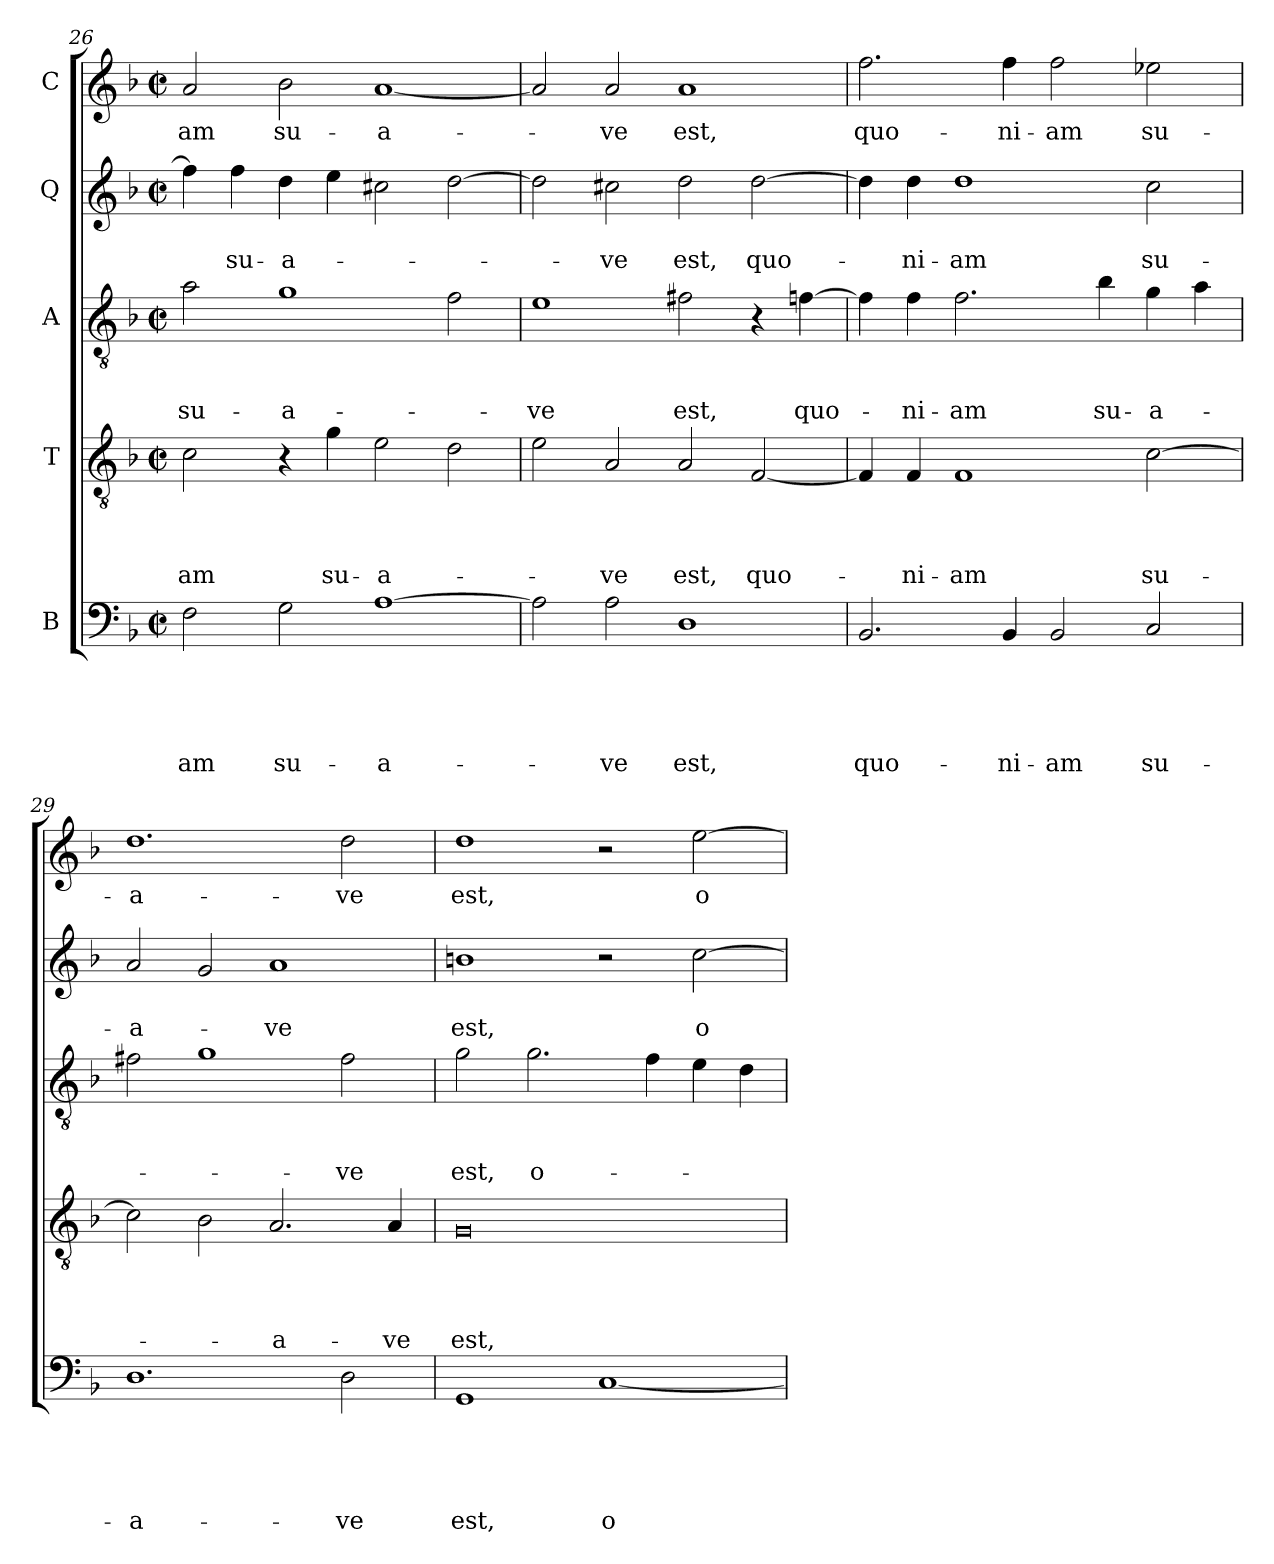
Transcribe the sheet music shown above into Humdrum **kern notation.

**kern	**text	**text	**text	**text	**text	**kern	**text	**text	**text	**text	**kern	**text	**text	**text	**kern	**text	**text	**kern	**text
*part5	*part5	*part5	*part5	*part5	*part5	*part4	*part4	*part4	*part4	*part4	*part3	*part3	*part3	*part3	*part2	*part2	*part2	*part1	*part1
*staff5	*staff5	*staff5	*staff5	*staff5	*staff5	*staff4	*staff4	*staff4	*staff4	*staff4	*staff3	*staff3	*staff3	*staff3	*staff2	*staff2	*staff2	*staff1	*staff1
*I"B	*	*	*	*	*	*I"T	*	*	*	*	*I"A	*	*	*	*I"Q	*	*	*I"C	*
*clefF4	*	*	*	*	*	*clefGv2	*	*	*	*	*clefGv2	*	*	*	*clefG2	*	*	*clefG2	*
*k[b-]	*	*	*	*	*	*k[b-]	*	*	*	*	*k[b-]	*	*	*	*k[b-]	*	*	*k[b-]	*
*F:	*	*	*	*	*	*F:	*	*	*	*	*F:	*	*	*	*F:	*	*	*F:	*
*M2/2	*	*	*	*	*	*M2/2	*	*	*	*	*M2/2	*	*	*	*M2/2	*	*	*M2/2	*
*met(c|)	*	*	*	*	*	*met(c|)	*	*	*	*	*met(c|)	*	*	*	*met(c|)	*	*	*met(c|)	*
=26	=26	=26	=26	=26	=26	=26	=26	=26	=26	=26	=26	=26	=26	=26	=26	=26	=26	=26	=26
!	!	!	!	!	!LO:LY:b	!	!	!	!	!LO:LY:b	!	!	!	!LO:LY:b	!	!	!	!	!LO:LY:b
2F\	.	.	.	.	-am	2c\	.	.	.	-am	2a\	.	.	su-	4ff\]	.	.	2a/	-am
!	!	!	!	!	!	!	!	!	!	!	!	!	!	!	!	!	!LO:LY:b	!	!
.	.	.	.	.	.	.	.	.	.	.	.	.	.	.	4ff\	.	su-	.	.
!	!	!	!	!	!LO:LY:b	!	!	!	!	!	!	!	!	!LO:LY:b	!	!	!LO:LY:b	!	!LO:LY:b
2G\	.	.	.	.	su-	4r	.	.	.	.	1g	.	.	-a-	4dd\	.	-a-	2b-\	su-
!	!	!	!	!	!	!	!	!	!	!LO:LY:b	!	!	!	!	!	!	!	!	!
.	.	.	.	.	.	4g\	.	.	.	su-	.	.	.	.	4ee\	.	.	.	.
!	!	!	!	!	!LO:LY:b	!	!	!	!	!LO:LY:b	!	!	!	!	!	!	!	!	!LO:LY:b
[1A	.	.	.	.	-a-	2e\	.	.	.	-a-	.	.	.	.	2cc#X\	.	.	[1a	-a-
.	.	.	.	.	.	2d\	.	.	.	.	2f\	.	.	.	[2dd\	.	.	.	.
=27	=27	=27	=27	=27	=27	=27	=27	=27	=27	=27	=27	=27	=27	=27	=27	=27	=27	=27	=27
!	!	!	!	!	!	!	!	!	!	!	!	!	!	!LO:LY:b	!	!	!	!	!
2A\]	.	.	.	.	.	2e\	.	.	.	.	1e	.	.	-ve	2dd\]	.	.	2a/]	.
!	!	!	!	!	!LO:LY:b	!	!	!	!	!LO:LY:b	!	!	!	!	!	!	!LO:LY:b	!	!LO:LY:b
2A\	.	.	.	.	-ve	2A/	.	.	.	-ve	.	.	.	.	2cc#X\	.	-ve	2a/	-ve
!	!	!	!	!	!LO:LY:b	!	!	!	!	!LO:LY:b	!	!	!	!LO:LY:b	!	!	!LO:LY:b	!	!LO:LY:b
1D	.	.	.	.	est,	2A/	.	.	.	est,	2f#X\	.	.	est,	2dd\	.	est,	1a	est,
!	!	!	!	!	!	!	!	!	!	!LO:LY:b	!	!	!	!	!	!	!LO:LY:b	!	!
.	.	.	.	.	.	[2F/	.	.	.	quo-	4r	.	.	.	[2dd\	.	quo-	.	.
!	!	!	!	!	!	!	!	!	!	!	!	!	!	!LO:LY:b	!	!	!	!	!
.	.	.	.	.	.	.	.	.	.	.	[4fn\	.	.	quo-	.	.	.	.	.
=28	=28	=28	=28	=28	=28	=28	=28	=28	=28	=28	=28	=28	=28	=28	=28	=28	=28	=28	=28
!	!	!	!	!	!LO:LY:b	!	!	!	!	!	!	!	!	!	!	!	!	!	!LO:LY:b
2.BB-/	.	.	.	.	quo-	4F/]	.	.	.	.	4f\]	.	.	.	4dd\]	.	.	2.ff\	quo-
!	!	!	!	!	!	!	!	!	!	!LO:LY:b	!	!	!	!LO:LY:b	!	!	!LO:LY:b	!	!
.	.	.	.	.	.	4F/	.	.	.	-ni-	4f\	.	.	-ni-	4dd\	.	-ni-	.	.
!	!	!	!	!	!	!	!	!	!	!LO:LY:b	!	!	!	!LO:LY:b	!	!	!LO:LY:b	!	!
.	.	.	.	.	.	1F	.	.	.	-am	2.f\	.	.	-am	1dd	.	-am	.	.
!	!	!	!	!	!LO:LY:b	!	!	!	!	!	!	!	!	!	!	!	!	!	!LO:LY:b
4BB-/	.	.	.	.	-ni-	.	.	.	.	.	.	.	.	.	.	.	.	4ff\	-ni-
!	!	!	!	!	!LO:LY:b	!	!	!	!	!	!	!	!	!	!	!	!	!	!LO:LY:b
2BB-/	.	.	.	.	-am	.	.	.	.	.	.	.	.	.	.	.	.	2ff\	-am
!	!	!	!	!	!	!	!	!	!	!	!	!	!	!LO:LY:b	!	!	!	!	!
.	.	.	.	.	.	.	.	.	.	.	4b-\	.	.	su-	.	.	.	.	.
!	!	!	!	!	!LO:LY:b	!	!	!	!	!LO:LY:b	!	!	!	!LO:LY:b	!	!	!LO:LY:b	!	!LO:LY:b
2C/	.	.	.	.	su-	[2c\	.	.	.	su-	4g\	.	.	-a-	2cc\	.	su-	2ee-X\	su-
.	.	.	.	.	.	.	.	.	.	.	4a\	.	.	.	.	.	.	.	.
!!LO:LB:g=z
=29	=29	=29	=29	=29	=29	=29	=29	=29	=29	=29	=29	=29	=29	=29	=29	=29	=29	=29	=29
!	!	!	!	!	!LO:LY:b	!	!	!	!	!	!	!	!	!	!	!	!LO:LY:b	!	!LO:LY:b
1.D	.	.	.	.	-a-	2c\]	.	.	.	.	2f#X\	.	.	.	2a/	.	-a-	1.dd	-a-
.	.	.	.	.	.	2B-\	.	.	.	.	1g	.	.	.	2g/	.	.	.	.
!	!	!	!	!	!	!	!	!	!	!LO:LY:b	!	!	!	!	!	!	!LO:LY:b	!	!
.	.	.	.	.	.	2.A/	.	.	.	-a-	.	.	.	.	1a	.	-ve	.	.
!	!	!	!	!	!LO:LY:b	!	!	!	!	!	!	!	!	!LO:LY:b	!	!	!	!	!LO:LY:b
2D\	.	.	.	.	-ve	.	.	.	.	.	2f#\	.	.	-ve	.	.	.	2dd\	-ve
!	!	!	!	!	!	!	!	!	!	!LO:LY:b	!	!	!	!	!	!	!	!	!
.	.	.	.	.	.	4A/	.	.	.	-ve	.	.	.	.	.	.	.	.	.
=30	=30	=30	=30	=30	=30	=30	=30	=30	=30	=30	=30	=30	=30	=30	=30	=30	=30	=30	=30
!	!	!	!	!	!LO:LY:b	!	!	!	!	!LO:LY:b	!	!	!	!LO:LY:b	!	!	!LO:LY:b	!	!LO:LY:b
1GG	.	.	.	.	est,	0G	.	.	.	est,	2g\	.	.	est,	1bn	.	est,	1dd	est,
!	!	!	!	!	!	!	!	!	!	!	!	!	!	!LO:LY:b	!	!	!	!	!
.	.	.	.	.	.	.	.	.	.	.	2.g\	.	.	o-	.	.	.	.	.
!	!	!	!	!	!LO:LY:b	!	!	!	!	!	!	!	!	!	!	!	!	!	!
[1C	.	.	.	.	o-	.	.	.	.	.	.	.	.	.	2r	.	.	2r	.
.	.	.	.	.	.	.	.	.	.	.	4f\	.	.	.	.	.	.	.	.
!	!	!	!	!	!	!	!	!	!	!	!	!	!	!	!	!	!LO:LY:b	!	!LO:LY:b
.	.	.	.	.	.	.	.	.	.	.	4e\	.	.	.	[2cc\	.	o-	[2ee\	o-
.	.	.	.	.	.	.	.	.	.	.	4d\	.	.	.	.	.	.	.	.
=	=	=	=	=	=	=	=	=	=	=	=	=	=	=	=	=	=	=	=
*-	*-	*-	*-	*-	*-	*-	*-	*-	*-	*-	*-	*-	*-	*-	*-	*-	*-	*-	*-
